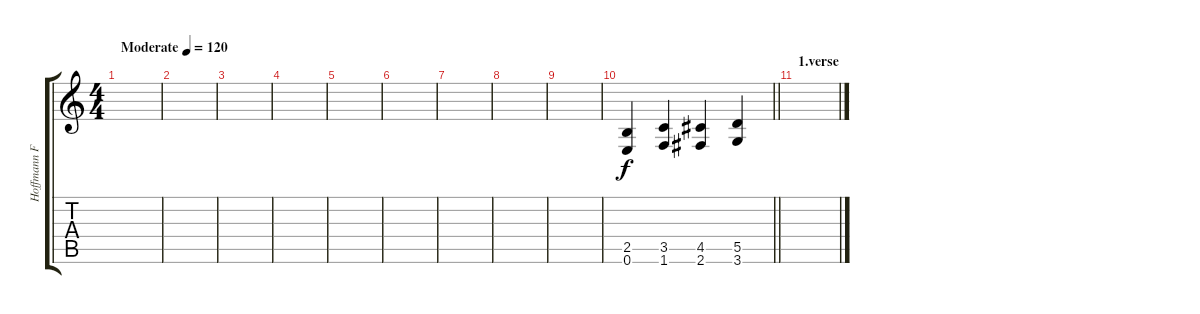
\track ("Hoffmann Fills" "Hoffmann F") {instrument distortionguitar}
\staff {score tabs}
\tuning (E4 B3 G3 D3 A2 E2) {hide}
\ts (4 4)
\tempo (120 "Moderate")
\clef g2
\ks c
|
|
|
|
|
|
|
|
|
\barLineRight lightlight
(2.5 0.6).4 (3.5 1.6).4 (4.5 2.6).4 (5.5 3.6).4 |
\section ("" "1.verse")
